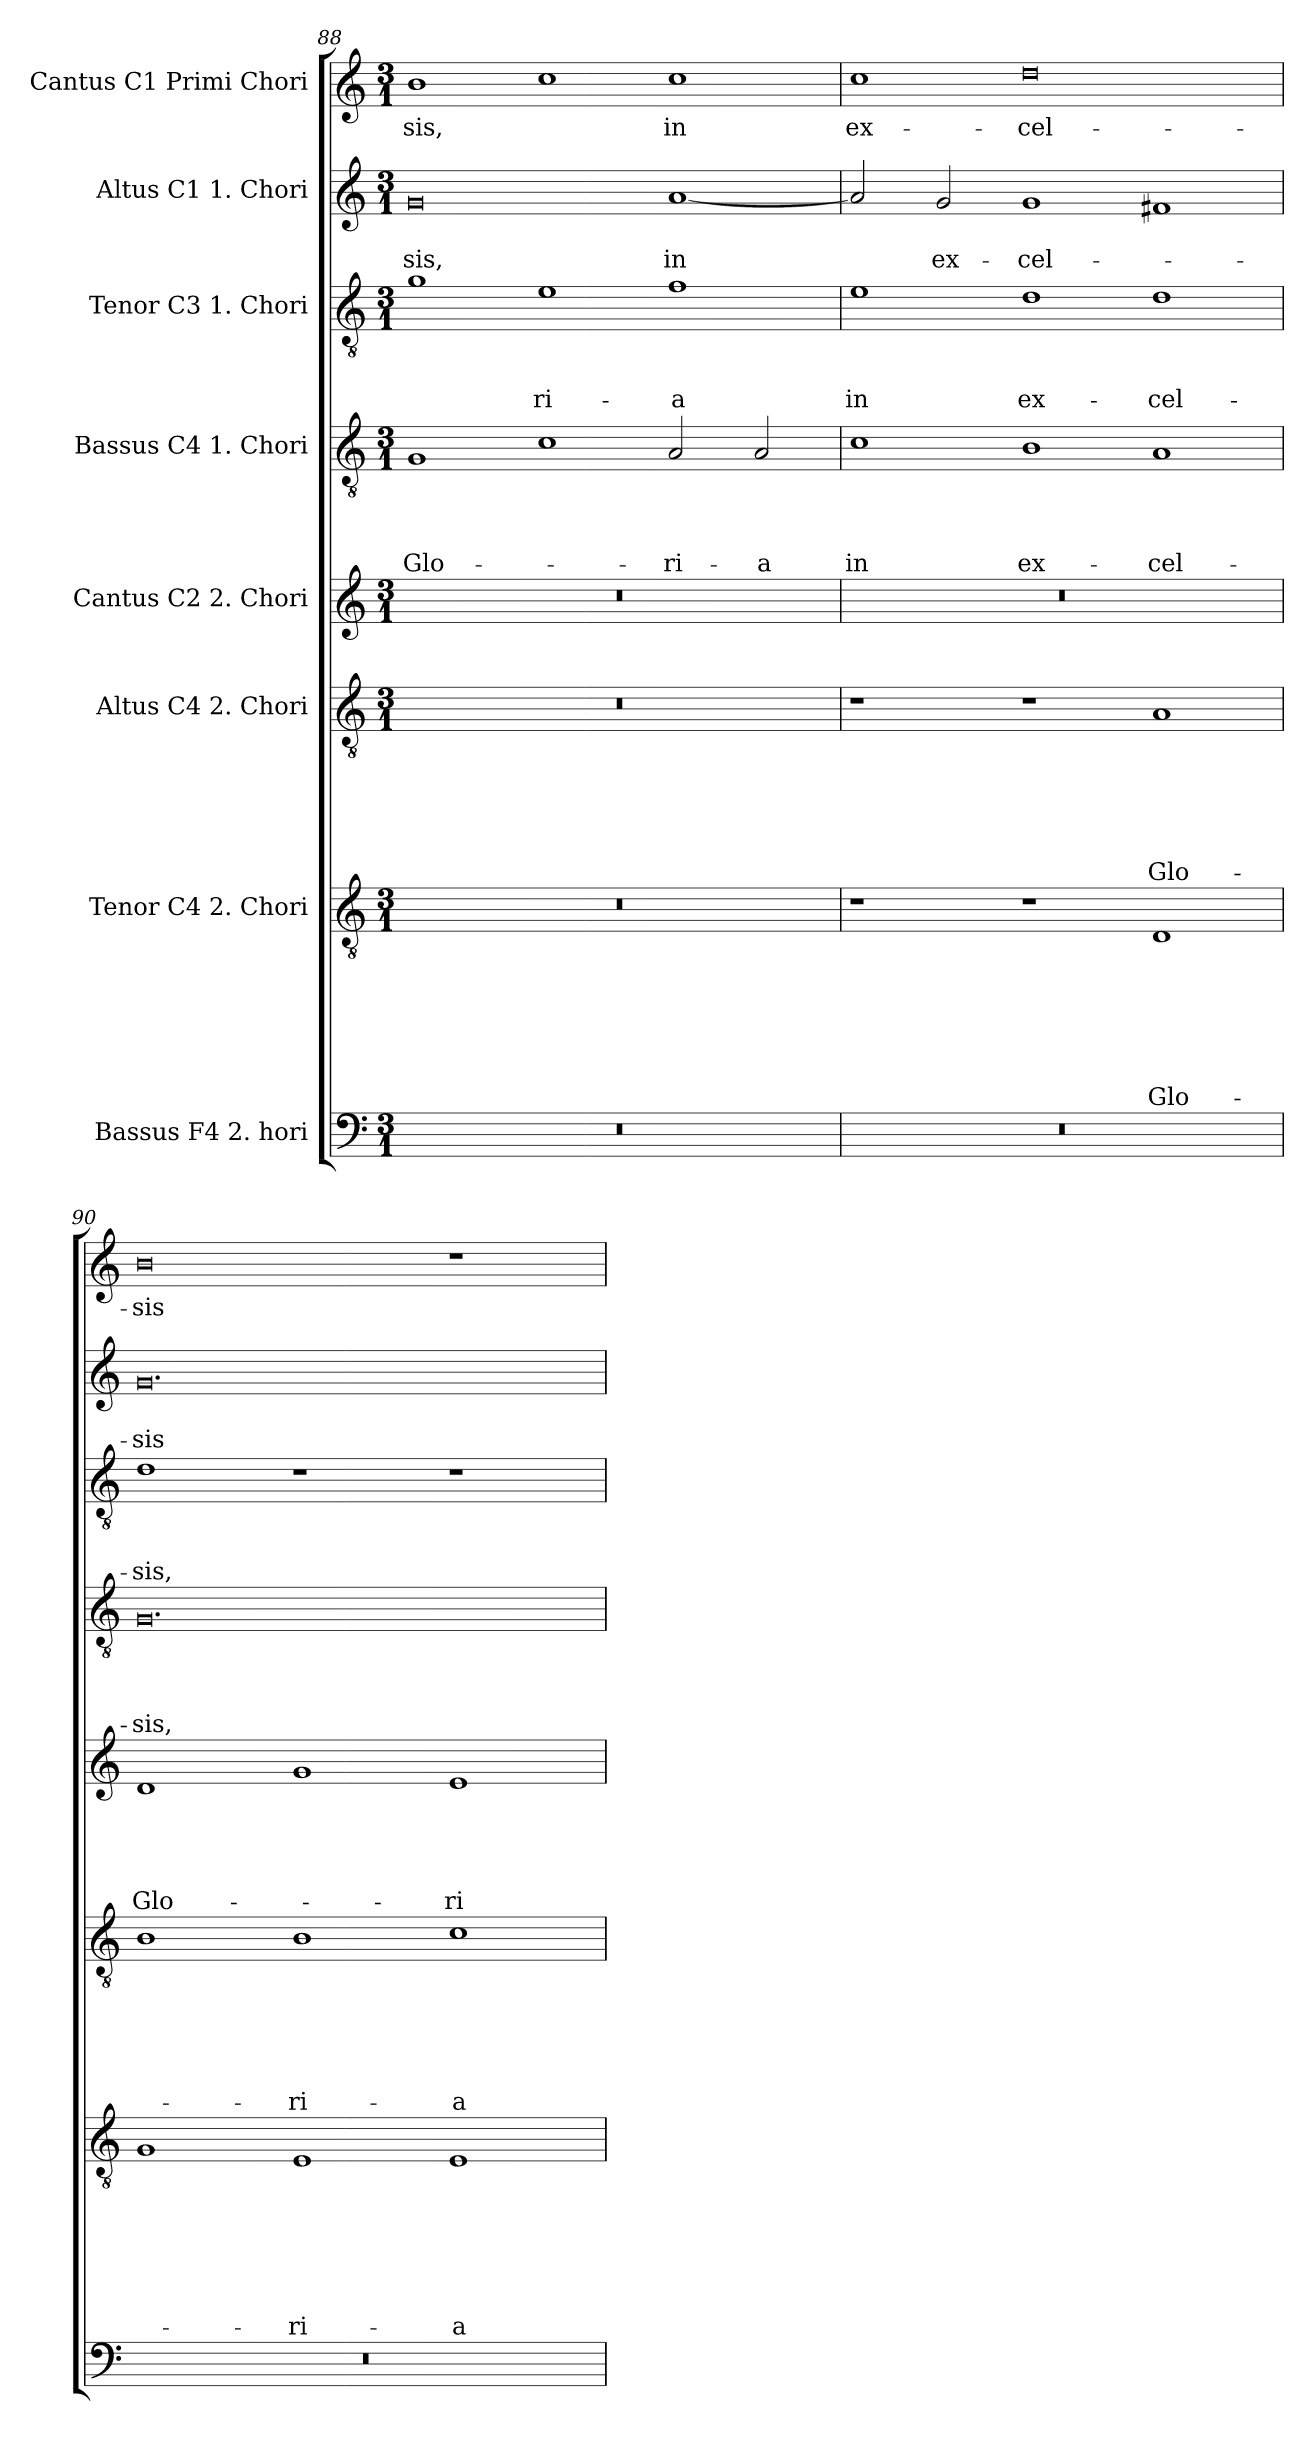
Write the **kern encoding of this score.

**kern	**kern	**text	**text	**text	**text	**text	**text	**text	**kern	**text	**text	**text	**text	**text	**text	**kern	**text	**text	**text	**text	**text	**kern	**text	**text	**text	**text	**kern	**text	**text	**text	**kern	**text	**text	**kern	**text
*part8	*part7	*part7	*part7	*part7	*part7	*part7	*part7	*part7	*part6	*part6	*part6	*part6	*part6	*part6	*part6	*part5	*part5	*part5	*part5	*part5	*part5	*part4	*part4	*part4	*part4	*part4	*part3	*part3	*part3	*part3	*part2	*part2	*part2	*part1	*part1
*staff8	*staff7	*staff7	*staff7	*staff7	*staff7	*staff7	*staff7	*staff7	*staff6	*staff6	*staff6	*staff6	*staff6	*staff6	*staff6	*staff5	*staff5	*staff5	*staff5	*staff5	*staff5	*staff4	*staff4	*staff4	*staff4	*staff4	*staff3	*staff3	*staff3	*staff3	*staff2	*staff2	*staff2	*staff1	*staff1
*I"Bassus F4 2. hori	*I"Tenor C4 2. Chori	*	*	*	*	*	*	*	*I"Altus C4 2. Chori	*	*	*	*	*	*	*I"Cantus C2 2. Chori	*	*	*	*	*	*I"Bassus C4 1. Chori	*	*	*	*	*I"Tenor C3 1. Chori	*	*	*	*I"Altus C1 1. Chori	*	*	*I"Cantus C1 Primi Chori	*
*clefF4	*clefGv2	*	*	*	*	*	*	*	*clefGv2	*	*	*	*	*	*	*clefG2	*	*	*	*	*	*clefGv2	*	*	*	*	*clefGv2	*	*	*	*clefG2	*	*	*clefG2	*
*k[]	*k[]	*	*	*	*	*	*	*	*k[]	*	*	*	*	*	*	*k[]	*	*	*	*	*	*k[]	*	*	*	*	*k[]	*	*	*	*k[]	*	*	*k[]	*
*C:	*C:	*	*	*	*	*	*	*	*C:	*	*	*	*	*	*	*C:	*	*	*	*	*	*C:	*	*	*	*	*C:	*	*	*	*C:	*	*	*C:	*
*M3/1	*M3/1	*	*	*	*	*	*	*	*M3/1	*	*	*	*	*	*	*M3/1	*	*	*	*	*	*M3/1	*	*	*	*	*M3/1	*	*	*	*M3/1	*	*	*M3/1	*
=88	=88	=88	=88	=88	=88	=88	=88	=88	=88	=88	=88	=88	=88	=88	=88	=88	=88	=88	=88	=88	=88	=88	=88	=88	=88	=88	=88	=88	=88	=88	=88	=88	=88	=88	=88
0.r	0.r	.	.	.	.	.	.	.	0.r	.	.	.	.	.	.	0.r	.	.	.	.	.	1G	.	.	.	Glo-	1g	.	.	.	0g	.	-sis,	1b	-sis,
.	.	.	.	.	.	.	.	.	.	.	.	.	.	.	.	.	.	.	.	.	.	1c	.	.	.	.	1e	.	.	-ri-	.	.	.	1cc	.
.	.	.	.	.	.	.	.	.	.	.	.	.	.	.	.	.	.	.	.	.	.	2A/	.	.	.	-ri-	1f	.	.	-a	[1a	.	in	1cc	in
.	.	.	.	.	.	.	.	.	.	.	.	.	.	.	.	.	.	.	.	.	.	2A/	.	.	.	-a	.	.	.	.	.	.	.	.	.
=89	=89	=89	=89	=89	=89	=89	=89	=89	=89	=89	=89	=89	=89	=89	=89	=89	=89	=89	=89	=89	=89	=89	=89	=89	=89	=89	=89	=89	=89	=89	=89	=89	=89	=89	=89
0.r	1r	.	.	.	.	.	.	.	1r	.	.	.	.	.	.	0.r	.	.	.	.	.	1c	.	.	.	in	1e	.	.	in	2a/]	.	.	1cc	ex-
.	.	.	.	.	.	.	.	.	.	.	.	.	.	.	.	.	.	.	.	.	.	.	.	.	.	.	.	.	.	.	2g/	.	ex-	.	.
.	1r	.	.	.	.	.	.	.	1r	.	.	.	.	.	.	.	.	.	.	.	.	1B	.	.	.	ex-	1d	.	.	ex-	1g	.	-cel-	0dd	-cel-
.	1D	.	.	.	.	.	.	Glo-	1A	.	.	.	.	.	Glo-	.	.	.	.	.	.	1A	.	.	.	-cel-	1d	.	.	-cel-	1f#X	.	.	.	.
=90	=90	=90	=90	=90	=90	=90	=90	=90	=90	=90	=90	=90	=90	=90	=90	=90	=90	=90	=90	=90	=90	=90	=90	=90	=90	=90	=90	=90	=90	=90	=90	=90	=90	=90	=90
0.r	1G	.	.	.	.	.	.	.	1B	.	.	.	.	.	.	1d	.	.	.	.	Glo-	0.G	.	.	.	-sis,	1d	.	.	-sis,	0.g	.	-sis	0b	-sis
.	1E	.	.	.	.	.	.	-ri-	1B	.	.	.	.	.	-ri-	1g	.	.	.	.	.	.	.	.	.	.	1r	.	.	.	.	.	.	.	.
.	1E	.	.	.	.	.	.	-a	1c	.	.	.	.	.	-a	1e	.	.	.	.	-ri-	.	.	.	.	.	1r	.	.	.	.	.	.	1r	.
=	=	=	=	=	=	=	=	=	=	=	=	=	=	=	=	=	=	=	=	=	=	=	=	=	=	=	=	=	=	=	=	=	=	=	=
*-	*-	*-	*-	*-	*-	*-	*-	*-	*-	*-	*-	*-	*-	*-	*-	*-	*-	*-	*-	*-	*-	*-	*-	*-	*-	*-	*-	*-	*-	*-	*-	*-	*-	*-	*-
